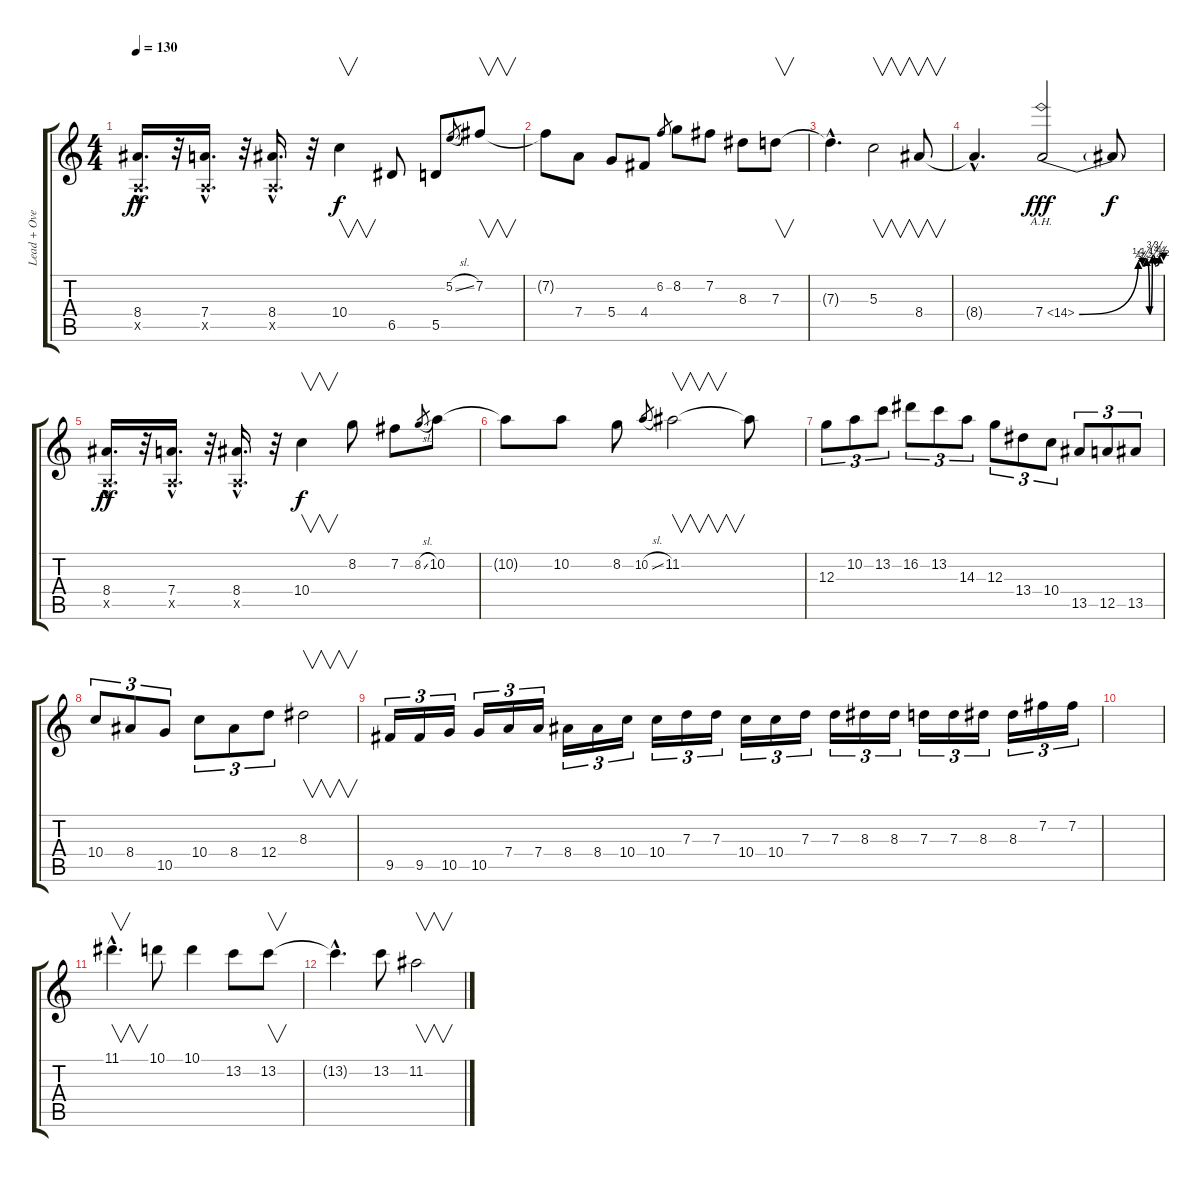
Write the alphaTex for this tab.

\track ("Lead + Overdubs" "Lead + Ove") {instrument overdrivenguitar}
\staff {score tabs}
\tuning (E4 B3 G3 D3 A2 D2) {hide}
\ts (4 4)
\tempo 130
\clef g2
\ks c
(8.4{hac} 0.5{hac x}).16{d dy ff} r.32 (7.4{hac} 0.5{hac x}).16{d} r.32 (8.4{hac} 0.5{hac x}).16{d} r.32 10.4.4{v dy f} 6.5.8 5.5.8 5.2{sl}.8{gr} 7.2.8{v} |
7.2{t}.8 7.4.8 5.4.8 4.4.8 6.2.8{gr} 8.2.8 7.2.8 8.3.8 7.3.8{v} |
7.3{hac t}.4{d} 5.3.2{v} 8.4.8{v} |
8.4{hac t}.4{d} 7.4{be (custom 0 0 42 2 45 1 48 2 50 0 52 3 54 1 57 3 60 2) ah 7}.2{dy fff instrument guitarharmonics} 7.4{t}.8{dy f} |
(8.4{hac} 0.5{hac x}).16{d dy ff instrument overdrivenguitar} r.32 (7.4{hac} 0.5{hac x}).16{d} r.32 (8.4{hac} 0.5{hac x}).16{d} r.32 10.4.4{v dy f} 8.2.8 7.2.8 8.2{sl}.8{gr} 10.2.8 |
10.2{t}.8 10.2.8 8.2.8 10.2{sl}.8{gr} 11.2.2{v} 11.2{t}.8 |
12.3.8{tu (3 2)} 10.2.8{tu (3 2)} 13.2.8{tu (3 2)} 16.2.8{tu (3 2)} 13.2.8{tu (3 2)} 14.3.8{tu (3 2)} 12.3.8{tu (3 2)} 13.4.8{tu (3 2)} 10.4.8{tu (3 2)} 13.5.8{tu (3 2)} 12.5.8{tu (3 2)} 13.5.8{tu (3 2)} |
10.4.8{tu (3 2)} 8.4.8{tu (3 2)} 10.5.8{tu (3 2)} 10.4.8{tu (3 2)} 8.4.8{tu (3 2)} 12.4.8{tu (3 2)} 8.3.2{v} |
9.5.16{tu (3 2)} 9.5.16{tu (3 2)} 10.5.16{tu (3 2)} 10.5.16{tu (3 2)} 7.4.16{tu (3 2)} 7.4.16{tu (3 2)} 8.4.16{tu (3 2)} 8.4.16{tu (3 2)} 10.4.16{tu (3 2)} 10.4.16{tu (3 2)} 7.3.16{tu (3 2)} 7.3.16{tu (3 2)} 10.4.16{tu (3 2)} 10.4.16{tu (3 2)} 7.3.16{tu (3 2)} 7.3.16{tu (3 2)} 8.3.16{tu (3 2)} 8.3.16{tu (3 2)} 7.3.16{tu (3 2)} 7.3.16{tu (3 2)} 8.3.16{tu (3 2)} 8.3.16{tu (3 2)} 7.2.16{tu (3 2)} 7.2.16{tu (3 2)} |
|
11.1{hac}.4{v d} 10.1.8 10.1.4 13.2.8 13.2.8{v} |
13.2{hac t}.4{d} 13.2.8 11.2.2{v}
